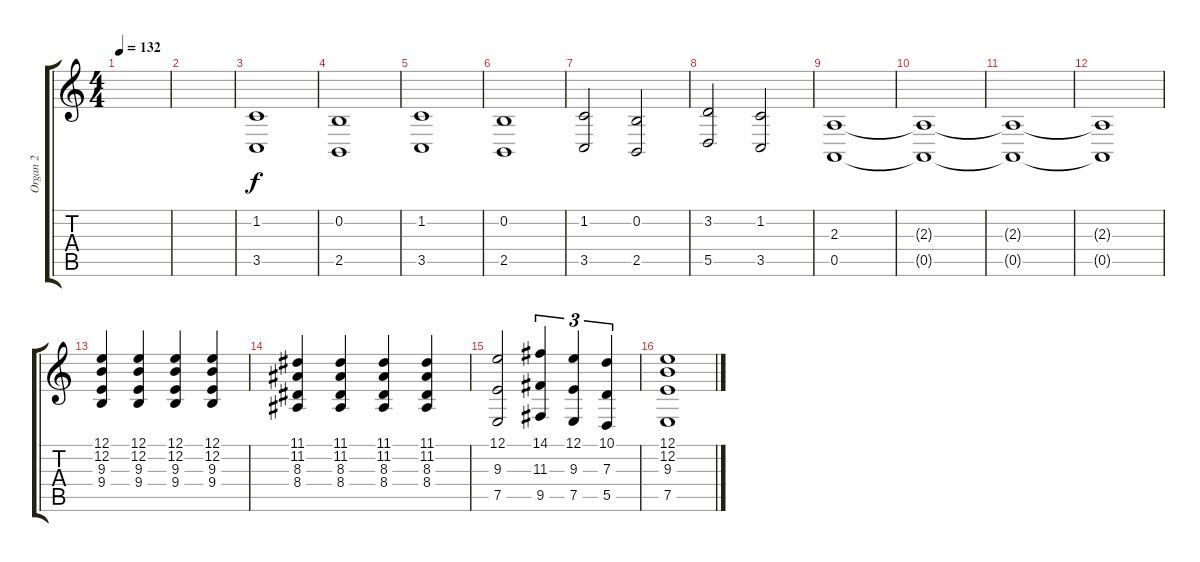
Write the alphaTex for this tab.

\track ("Organ 2" "Organ 2") {instrument churchorgan}
\staff {score tabs}
\tuning (E4 B3 G3 D3 A2 E2) {hide}
\ts (4 4)
\tempo 132
\clef g2
\ks c
|
|
(1.2 3.5).1 |
(0.2 2.5).1 |
(1.2 3.5).1 |
(0.2 2.5).1 |
(1.2 3.5).2 (0.2 2.5).2 |
(3.2 5.5).2 (1.2 3.5).2 |
(2.3 0.5).1 |
(2.3{t} 0.5{t}).1 |
(2.3{t} 0.5{t}).1 |
(2.3{t} 0.5{t}).1 |
(12.1 12.2 9.3 9.4).4 (12.1 12.2 9.3 9.4).4 (12.1 12.2 9.3 9.4).4 (12.1 12.2 9.3 9.4).4 |
(11.1 11.2 8.3 8.4).4 (11.1 11.2 8.3 8.4).4 (11.1 11.2 8.3 8.4).4 (11.1 11.2 8.3 8.4).4 |
(12.1 9.3 7.5).2 (14.1 11.3 9.5).4{tu (3 2)} (12.1 9.3 7.5).4{tu (3 2)} (10.1 7.3 5.5).4{tu (3 2)} |
(12.1 12.2 9.3 7.5).1
